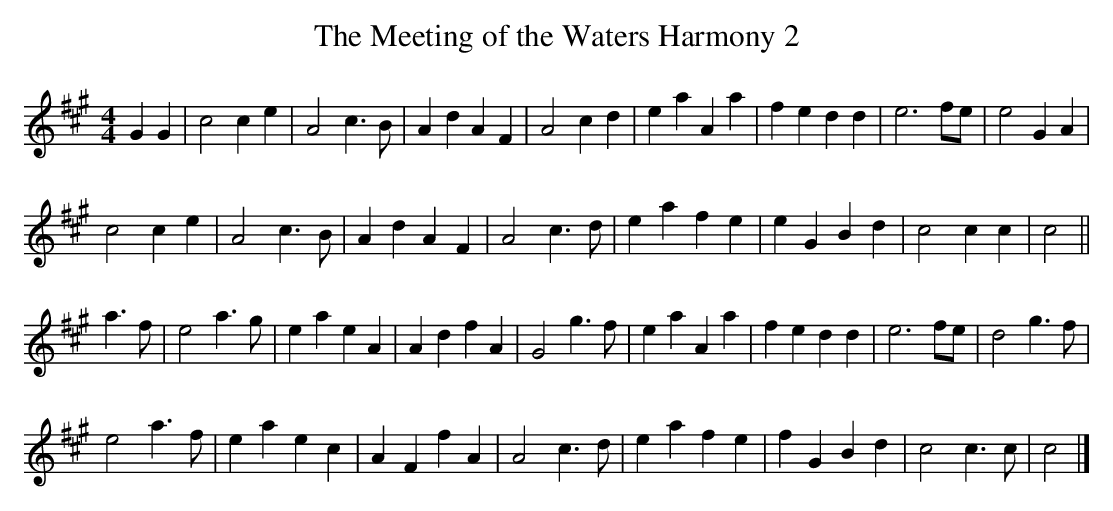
X:1
T:The Meeting of the Waters Harmony 2
M:4/4
L:1/4
K:A
GG|c2ce|A2c>B|AdAF|A2cd|eaAa|fedd|e3f/e/|e2GA|
c2ce|A2c>B|AdAF|A2c>d|eafe|eGBd|c2cc|c2||
a>f|e2a>g|eaeA|AdfA|G2g>f|eaAa|fedd|e2>fe/|d2g>f|
e2a>f|eaec|AFfA|A2c>d|eafe|fGBd|c2c>c|c2|]
